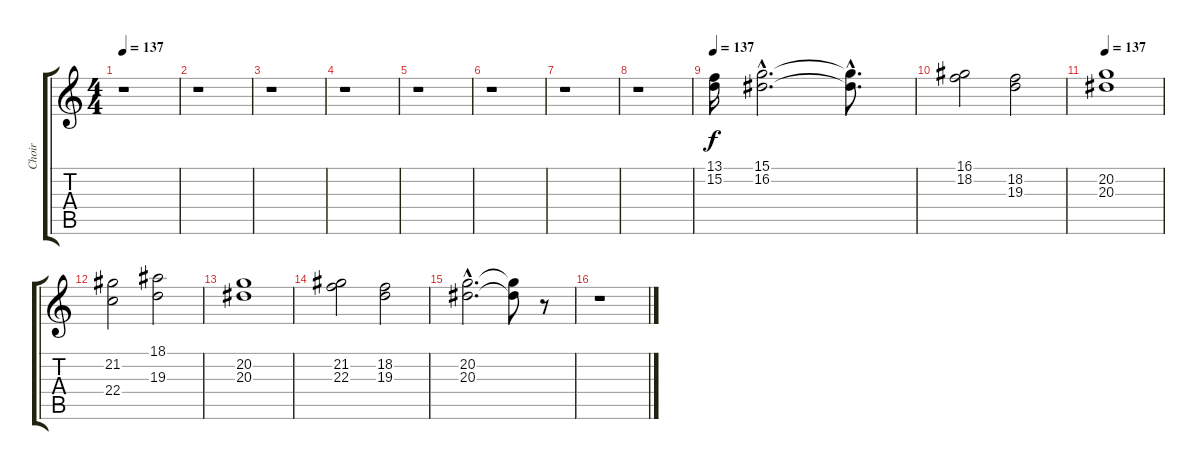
\track ("Choir" "Choir") {instrument voiceoohs}
\staff {score tabs}
\tuning (E4 B3 G3 D3 A2 E2) {hide}
\ts (4 4)
\tempo 137
\clef g2
\ks c
r.1{dy f} |
r.1 |
r.1 |
r.1 |
r.1 |
r.1 |
r.1 |
r.1 |
\tempo 137
(13.1 15.2).16 (15.1{hac} 16.2{hac}).2{d} (15.1{hac t} 16.2{hac t}).8{d} |
(16.1 18.2).2 (18.2 19.3).2 |
\tempo 137
(20.2 20.3).1 |
(21.2 22.4).2 (18.1 19.3).2 |
(20.2 20.3).1 |
(21.2 22.3).2 (18.2 19.3).2 |
(20.2{hac} 20.3{hac}).2{d} (20.2{t} 20.3{t}).8 r.8 |
r.1
